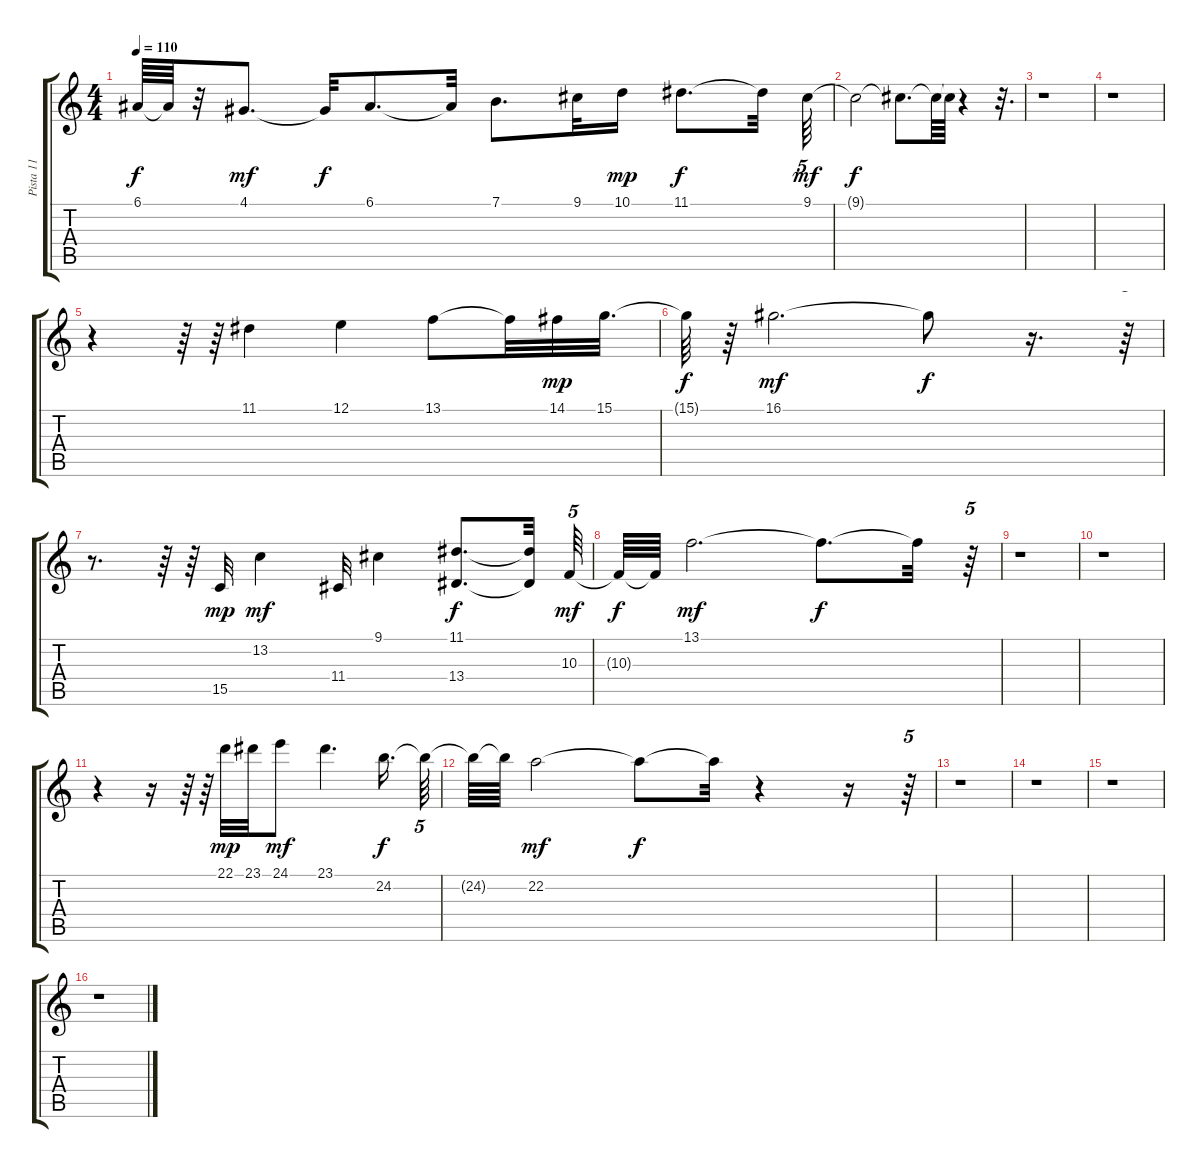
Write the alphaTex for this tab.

\track ("Pista 11" "Pista 11") {solo instrument acousticgrandpiano}
\staff {score tabs}
\tuning (E4 B3 G3 D3 A2 E2) {hide}
\ts (4 4)
\tempo 110
\clef g2
\ks c
6.1{t}.64{dy f} 6.1{t}.64 r.32 4.1.8{d dy mf} 4.1{t}.32{dy f} 6.1.8{d} 6.1{t}.32 7.1.8{d} 9.1.32 10.1.16{dy mp} 11.1.8{d dy f} 11.1{t}.32 9.1.64{tu (5 4) dy mf} |
9.1{t}.2{dy f} 9.1{t}.8{d} 9.1{t}.64 9.1{t}.64 r.4 r.32{d} |
r.1 |
r.1 |
r.4 r.64 r.64 11.1.4 12.1.4 13.1.8 13.1{t}.32 14.1.32{dy mp} 15.1.32{d} |
15.1{t}.64{dy f} r.64 16.1.2{d dy mf} 16.1{t}.8{dy f} r.16{d} r.64{tu (5 4)} |
r.8{d} r.64 r.64 15.5.32{dy mp} 13.2.4{dy mf} 11.4.32 9.1.4 (11.1 13.4).8{d dy f} (11.1{t} 13.4{t}).32 10.3.64{tu (5 4) dy mf} |
10.3{t}.64{dy f} 10.3{t}.64 13.1.2{d dy mf} 13.1{t}.8{d dy f} 13.1{t}.32 r.64{tu (5 4)} |
r.1 |
r.1 |
r.4 r.16 r.64 r.64 22.1.32{dy mp} 23.1.32 24.1.8{dy mf} 23.1.4{d} 24.2.16{d dy f} 24.2{t}.64{tu (5 4)} |
24.2{t}.64 24.2{t}.64 22.2.2{dy mf} 22.2{t}.8{dy f} 22.2{t}.32 r.4 r.16 r.64{tu (5 4)} |
r.1 |
r.1 |
r.1 |
r.1
